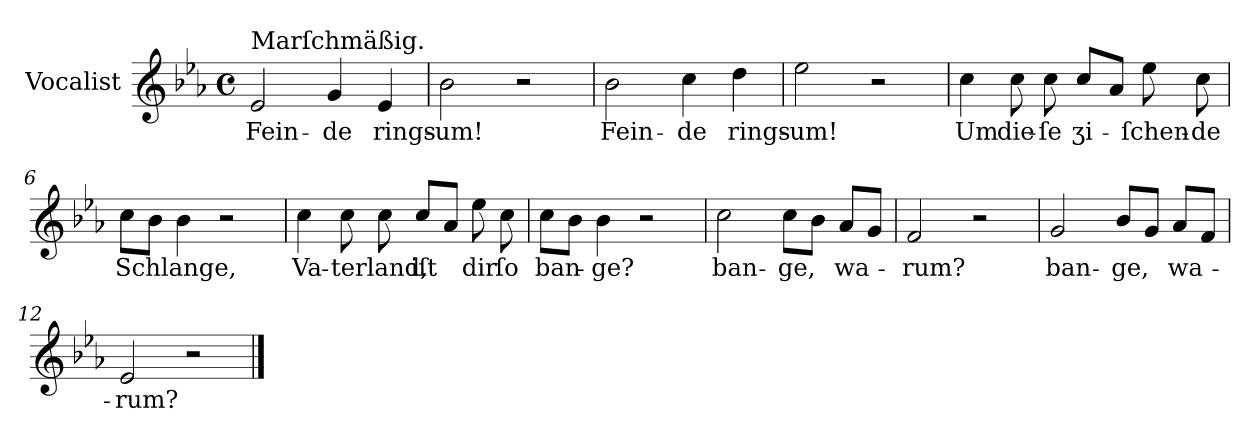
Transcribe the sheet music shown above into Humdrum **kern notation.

**kern	**text
*part1	*part1
*staff1	*staff1
*I"Vocalist	*
*clefG2	*
*k[b-e-a-]	*
*E-:	*
*M4/4	*
*met(c)	*
=1	=1
!LO:TX:a:t=Marſchmäßig.	!
2e-	Fein-
4g	-de
4e-	rings-
=2	=2
2b-	-um!
2r	.
=3	=3
2b-	Fein-
4cc	-de
4dd	rings-
=4	=4
2ee-	-um!
2r	.
=5	=5
4cc	Um
8cc	die-
8cc	-ſe
8cc/L	ʒi-
8a-J	.
8ee-	-ſchen-
8cc	-de
=6	=6
8ccL	Schlange,
8b-J	.
4b-	.
2r	.
=7	=7
4cc	Va-
8cc	-terland,
8cc	.
8cc/L	iſt
8a-J	.
8ee-	dir
8cc	ſo
=8	=8
8ccL	ban-
8b-J	.
4b-	-ge?
2r	.
=9	=9
2cc	ban-
8ccL	-ge,
8b-J	.
8a-L	wa-
8gJ	.
=10	=10
2f	-rum?
2r	.
=11	=11
2g	ban-
8b-/L	-ge,
8gJ	.
8a-L	wa-
8fJ	.
=12	=12
2e-	-rum?
2r	.
==	==
*-	*-
